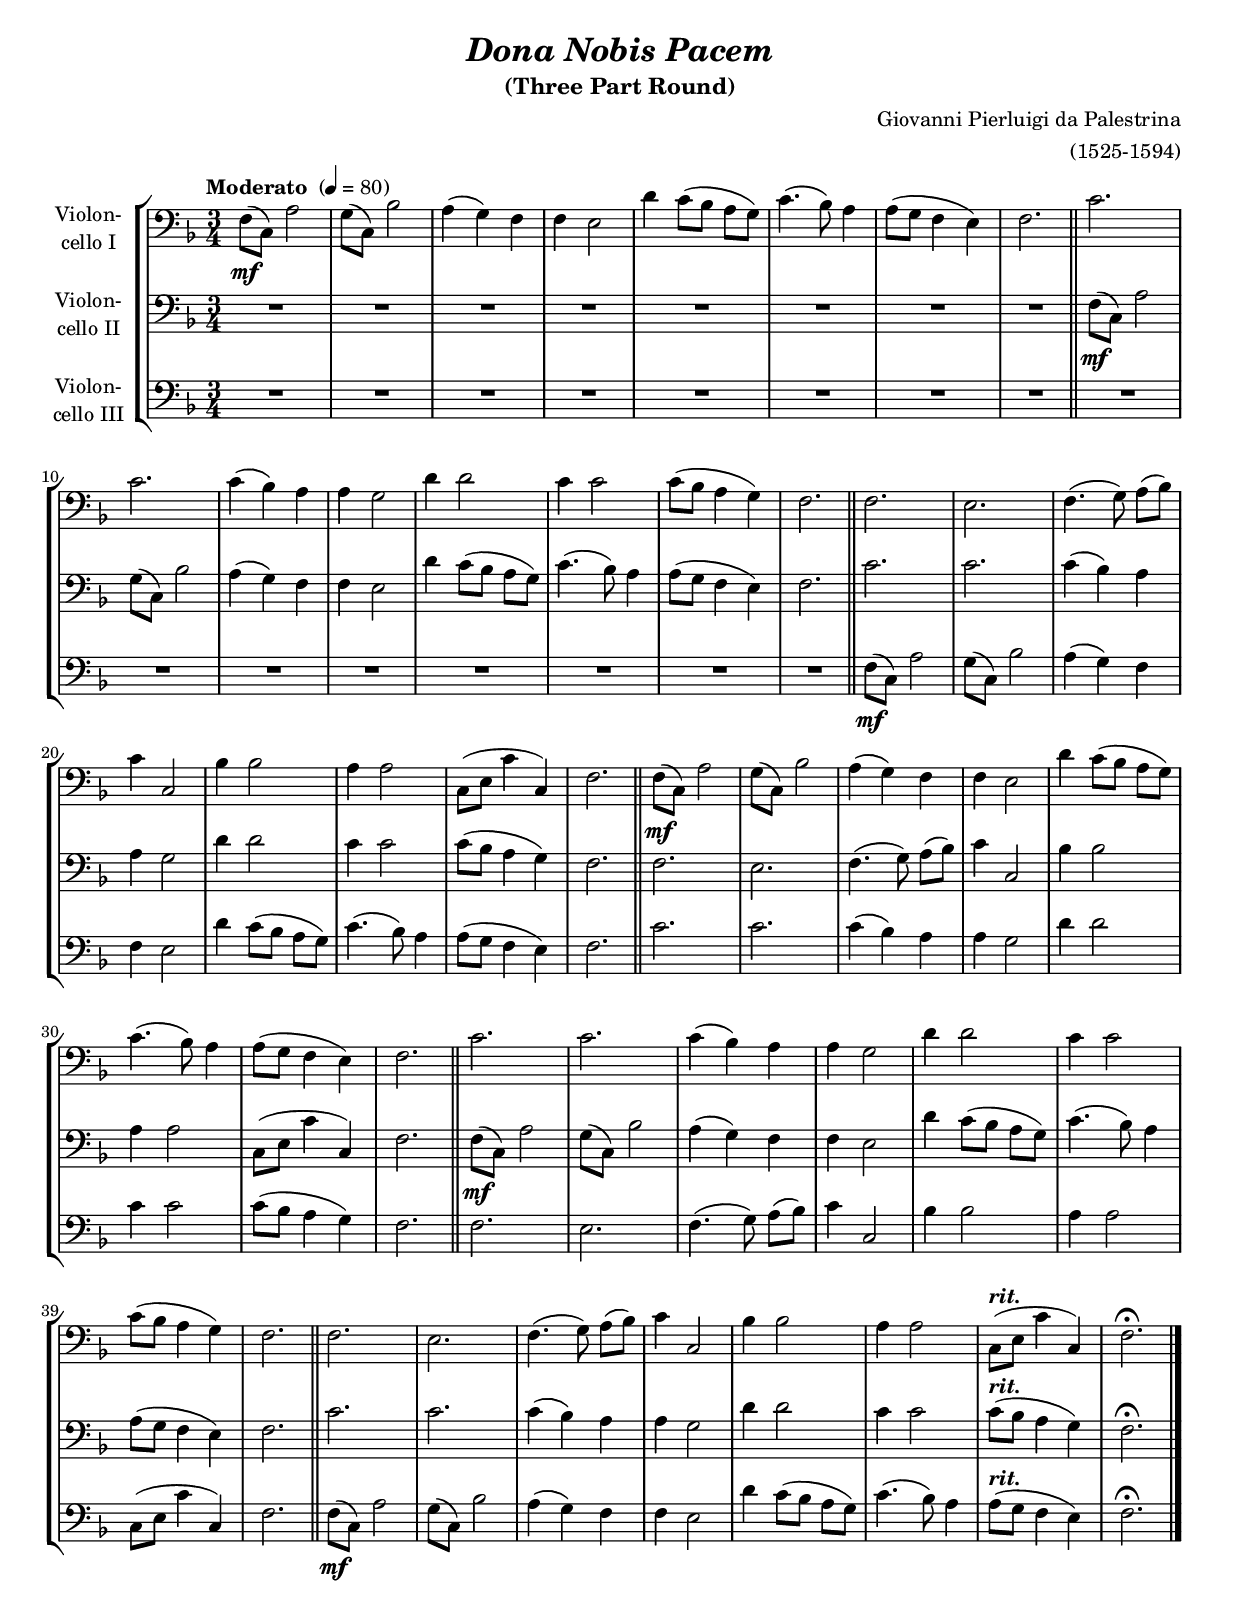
\version "2.14.2"
\include "deutsch.ly"

#(set-global-staff-size 17.75)

\header {
  title     = \markup \bold \italic "Dona Nobis Pacem"
  subtitle  = "(Three Part Round)"
  composer  = "Giovanni Pierluigi da Palestrina"
  arranger  = "(1525-1594)"
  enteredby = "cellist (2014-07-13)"
}

voiceconsts = {
  \key f \major
  \time 3/4
  \tempo "Moderato " 4=80
  \clef "bass"
  %\numericTimeSignature
  \compressFullBarRests
  % Set default beaming for all staves
  \set Timing.beamExceptions = #'()
  \set Timing.baseMoment     = #(ly:make-moment 1 4)
  \set Timing.beatStructure  = #'(1 1 1)
}

%mihi = "clarinet"
%milo = "bassoon"
milo = "church organ"

rit = \markup \bold \italic "rit."

va = \relative c' {
   \voiceconsts

   f8(\mf c) a'2
   g8( c,) b'2
   a4( g) f
   f e2
   d'4 c8( b a g)
   c4.( b8) a4
   a8( g f4 e)
   f2. \bar "||"

   c'
   c
   c4( b) a
   a g2
   d'4 d2
   c4 c2
   c8( b a4 g)
   f2. \bar "||"

   f
   e
   f4.( g8) a( b)
   c4 c,2
   b'4 b2
   a4 a2
   c,8( e c'4 c,)
   f2. \bar "||"

   f8(\mf c) a'2
   g8( c,) b'2
   a4( g) f
   f e2
   d'4 c8( b a g)
   c4.( b8) a4
   a8( g f4 e)
   f2. \bar "||"

   c'
   c
   c4( b) a
   a g2
   d'4 d2
   c4 c2
   c8( b a4 g)
   f2. \bar "||"

   f
   e
   f4.( g8) a( b)
   c4 c,2
   b'4 b2
   a4 a2
   c,8(^\rit e c'4 c,)
   f2.\fermata \bar "|."
}

vb = \relative c' {
   \voiceconsts

   R2.*8 \bar "||"

   f8(\mf c) a'2
   g8( c,) b'2
   a4( g) f
   f e2
   d'4 c8( b a g)
   c4.( b8) a4
   a8( g f4 e)
   f2. \bar "||"

   c'
   c
   c4( b) a
   a g2
   d'4 d2
   c4 c2
   c8( b a4 g)
   f2. \bar "||"

   f
   e
   f4.( g8) a( b)
   c4 c,2
   b'4 b2
   a4 a2
   c,8( e c'4 c,)
   f2. \bar "||"

   f8(\mf c) a'2
   g8( c,) b'2
   a4( g) f
   f e2
   d'4 c8( b a g)
   c4.( b8) a4
   a8( g f4 e)
   f2. \bar "||"

   c'
   c
   c4( b) a
   a g2
   d'4 d2
   c4 c2
   c8(^\rit b a4 g)
   f2.\fermata \bar "|."
}

vc = \relative c' {
   \voiceconsts

   R2.*8 \bar "||"
   R2.*8 \bar "||"

   f8(\mf c) a'2
   g8( c,) b'2
   a4( g) f
   f e2
   d'4 c8( b a g)
   c4.( b8) a4
   a8( g f4 e)
   f2. \bar "||"

   c'
   c
   c4( b) a
   a g2
   d'4 d2
   c4 c2
   c8( b a4 g)
   f2. \bar "||"

   f
   e
   f4.( g8) a( b)
   c4 c,2
   b'4 b2
   a4 a2
   c,8( e c'4 c,)
   f2. \bar "||"

   f8(\mf c) a'2
   g8( c,) b'2
   a4( g) f
   f e2
   d'4 c8( b a g)
   c4.( b8) a4
   a8(^\rit g f4 e)
   f2.\fermata \bar "|."
}


music = \new StaffGroup <<
      \new Staff {
        \set Staff.midiInstrument = \milo
        \set Staff.instrumentName = \markup \center-column { "Violon-" "cello I" }
        \transpose f f, { \va }
      }

      \new Staff {
        \set Staff.midiInstrument = \milo
        \set Staff.instrumentName = \markup \center-column { "Violon-" "cello II" }
        \transpose f f, { \vb }
      }

      \new Staff {
        \set Staff.midiInstrument = \milo
        \set Staff.instrumentName = \markup \center-column { "Violon-" "cello III" }
        \transpose f f, { \vc }
      }
>>

\book {
  \score {
   \music
    \layout {}
  }

  \score {
    \unfoldRepeats \music

    \midi {
      \context {
        \Score
      }
    }
  }
}
